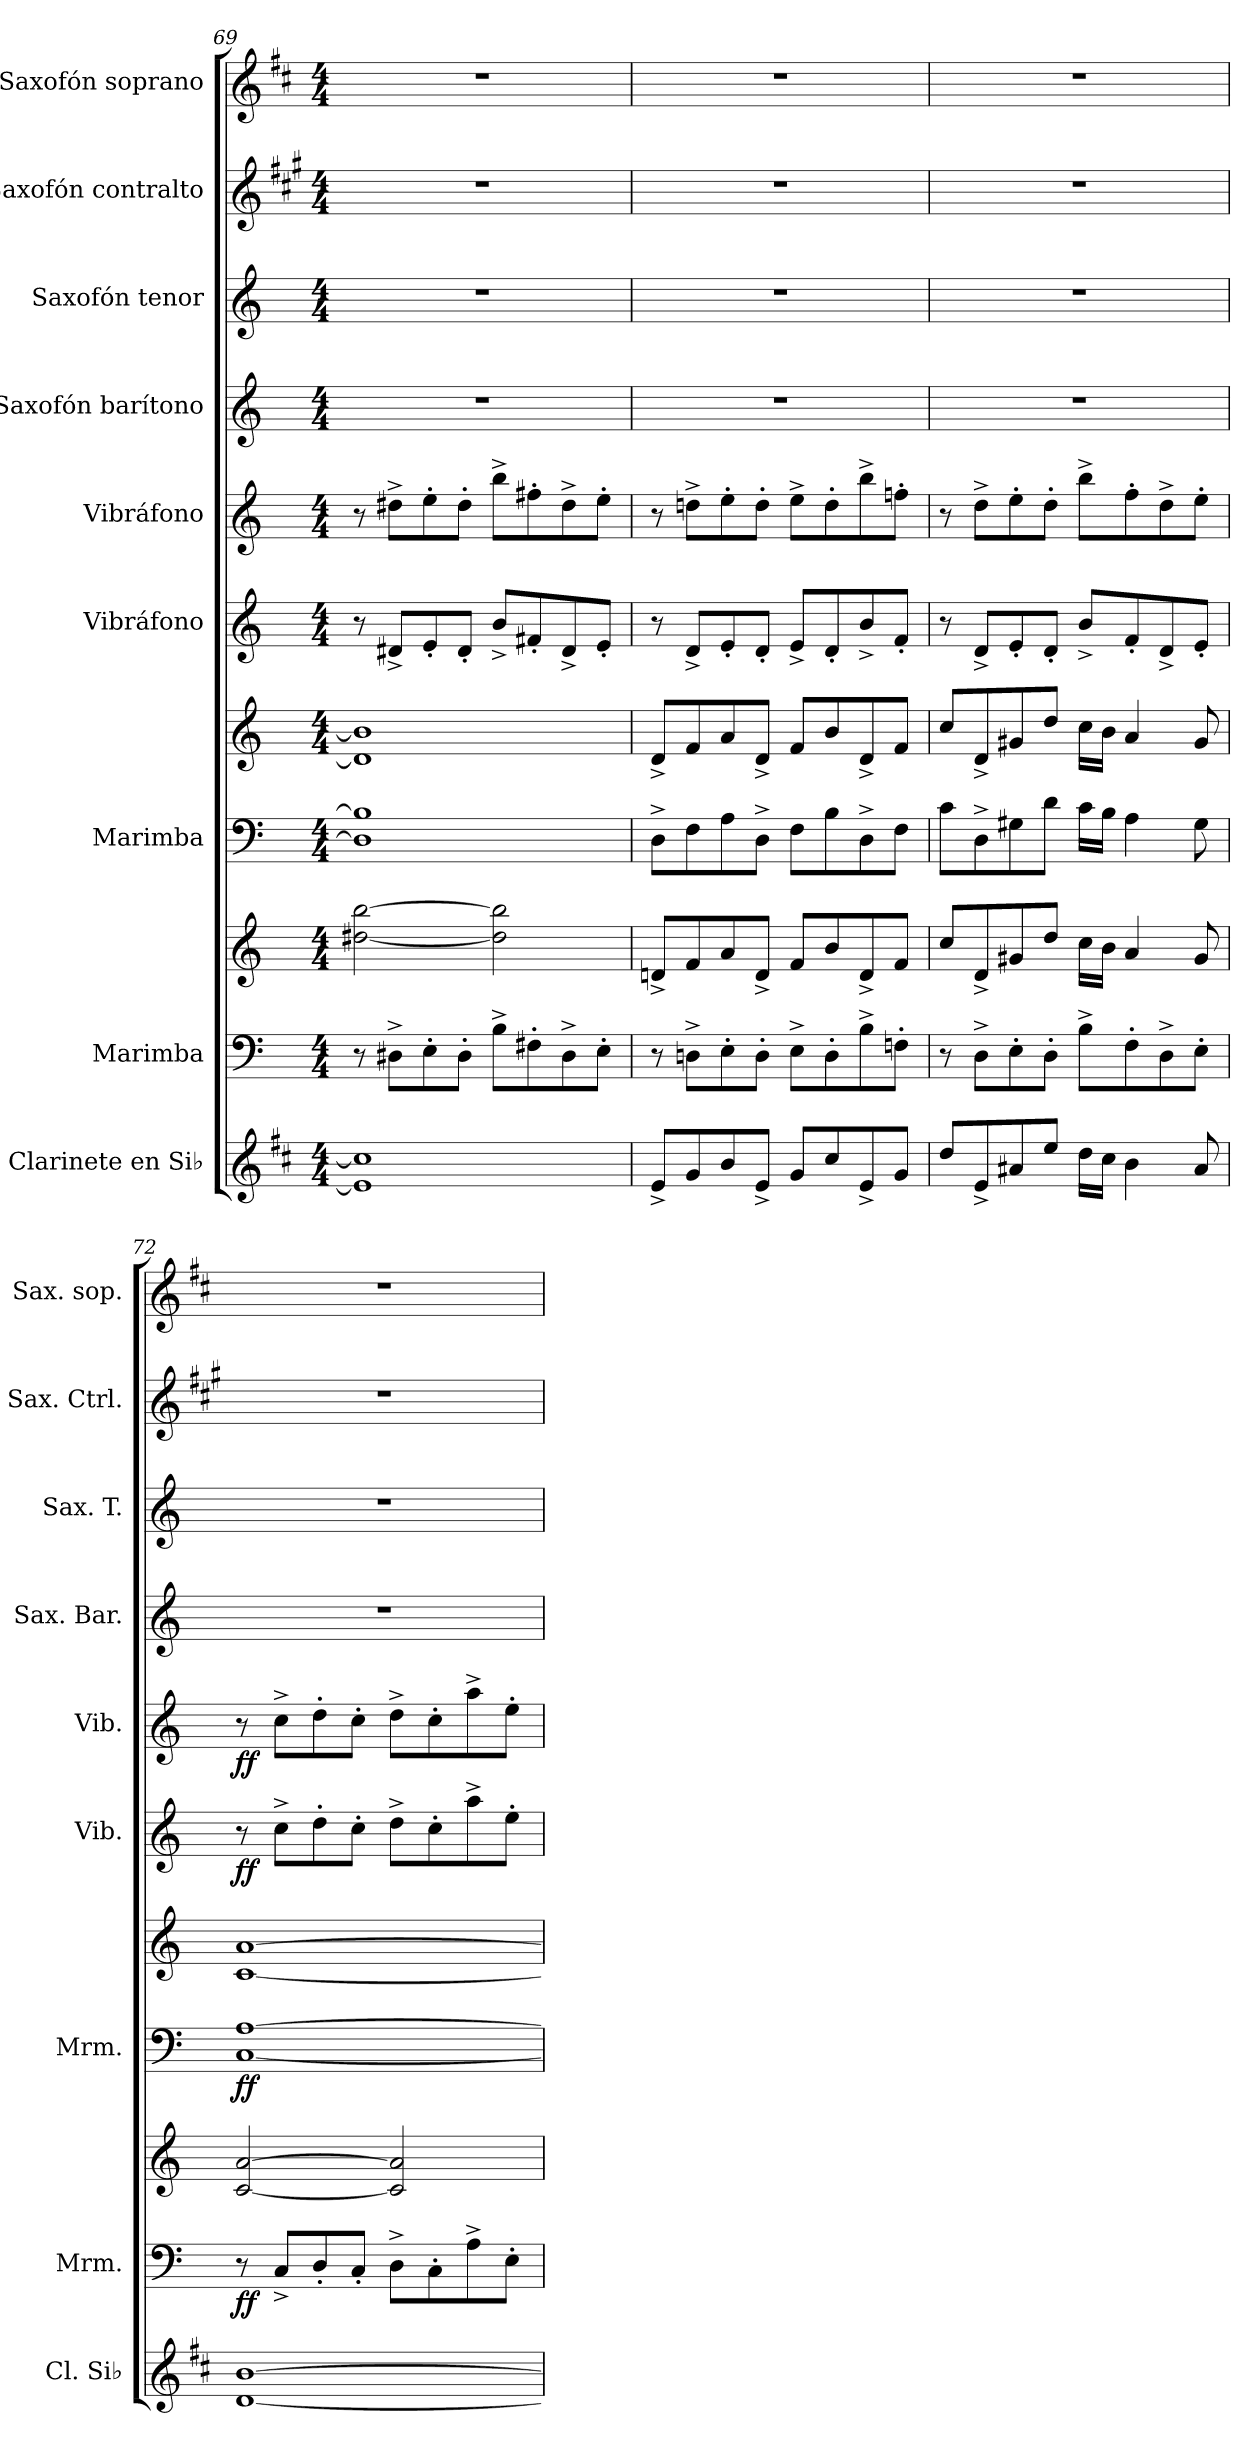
**kern	**kern	**kern	**dynam	**kern	**kern	**dynam	**kern	**dynam	**kern	**dynam	**kern	**kern	**kern	**kern
*part9	*part8	*part8	*part8	*part7	*part7	*part7	*part6	*part6	*part5	*part5	*part4	*part3	*part2	*part1
*staff11	*staff10	*staff9	*staff9/10	*staff8	*staff7	*staff7/8	*staff6	*staff6	*staff5	*staff5	*staff4	*staff3	*staff2	*staff1
*I"Clarinete en Si♭	*I"Marimba	*	*	*I"Marimba	*	*	*I"Vibráfono	*	*I"Vibráfono	*	*I"Saxofón barítono	*I"Saxofón tenor	*I"Saxofón contralto	*I"Saxofón soprano
*I'Cl. Si♭	*I'Mrm.	*	*	*I'Mrm.	*	*	*I'Vib.	*	*I'Vib.	*	*I'Sax. Bar.	*I'Sax. T.	*I'Sax. Ctrl.	*I'Sax. sop.
*clefG2	*clefF4	*clefG2	*	*clefF4	*clefG2	*	*clefG2	*	*clefG2	*	*clefG2	*clefG2	*clefG2	*clefG2
*ITrd1c2	*	*	*	*	*	*	*	*	*	*	*ITrd12c21	*ITrd8c14	*ITrd5c9	*ITrd1c2
*k[]	*k[]	*k[]	*	*k[]	*k[]	*	*k[]	*	*k[]	*	*k[]	*k[]	*k[]	*k[]
*M4/4	*M4/4	*M4/4	*	*M4/4	*M4/4	*	*M4/4	*	*M4/4	*	*M4/4	*M4/4	*M4/4	*M4/4
=69	=69	=69	=69	=69	=69	=69	=69	=69	=69	=69	=69	=69	=69	=69
1d#] 1b]	8r	[2dd#X\ [2bb\	.	1D#] 1B]	1d#] 1b]	.	8r	.	8r	.	1r	1r	1r	1r
.	8D#X^\L	.	.	.	.	.	8d#X^/L	.	8dd#X^\L	.	.	.	.	.
.	8E'\	.	.	.	.	.	8e'/	.	8ee'\	.	.	.	.	.
.	8D#'\J	.	.	.	.	.	8d#'/J	.	8dd#'\J	.	.	.	.	.
.	8B^\L	2dd#\] 2bb\]	.	.	.	.	8b^/L	.	8bb^\L	.	.	.	.	.
.	8F#X'\	.	.	.	.	.	8f#X'/	.	8ff#X'\	.	.	.	.	.
.	8D#^\	.	.	.	.	.	8d#^/	.	8dd#^\	.	.	.	.	.
.	8E'\J	.	.	.	.	.	8e'/J	.	8ee'\J	.	.	.	.	.
=70	=70	=70	=70	=70	=70	=70	=70	=70	=70	=70	=70	=70	=70	=70
8d^/L	8r	8dn^/L	.	8D^\L	8d^/L	.	8r	.	8r	.	1r	1r	1r	1r
8f/	8Dn^\L	8f/	.	8F\	8f/	.	8d^/L	.	8ddn^\L	.	.	.	.	.
8a/	8E'\	8a/	.	8A\	8a/	.	8e'/	.	8ee'\	.	.	.	.	.
8d^/J	8D'\J	8d^/J	.	8D^\J	8d^/J	.	8d'/J	.	8dd'\J	.	.	.	.	.
8f/L	8E^\L	8f/L	.	8F\L	8f/L	.	8e^/L	.	8ee^\L	.	.	.	.	.
8b/	8D'\	8b/	.	8B\	8b/	.	8d'/	.	8dd'\	.	.	.	.	.
8d^/	8B^\	8d^/	.	8D^\	8d^/	.	8b^/	.	8bb^\	.	.	.	.	.
8f/J	8Fn'\J	8f/J	.	8F\J	8f/J	.	8f'/J	.	8ffn'\J	.	.	.	.	.
=71	=71	=71	=71	=71	=71	=71	=71	=71	=71	=71	=71	=71	=71	=71
8cc/L	8r	8cc/L	.	8c\L	8cc/L	.	8r	.	8r	.	1r	1r	1r	1r
8d^/	8D^\L	8d^/	.	8D^\	8d^/	.	8d^/L	.	8dd^\L	.	.	.	.	.
8g#X/	8E'\	8g#X/	.	8G#X\	8g#X/	.	8e'/	.	8ee'\	.	.	.	.	.
8dd/J	8D'\J	8dd/J	.	8d\J	8dd/J	.	8d'/J	.	8dd'\J	.	.	.	.	.
16cc\LL	8B^\L	16cc\LL	.	16c\LL	16cc\LL	.	8b^/L	.	8bb^\L	.	.	.	.	.
16b\JJ	.	16b\JJ	.	16B\JJ	16b\JJ	.	.	.	.	.	.	.	.	.
4a\	8F'\	4a/	.	4A\	4a/	.	8f'/	.	8ff'\	.	.	.	.	.
.	8D^\	.	.	.	.	.	8d^/	.	8dd^\	.	.	.	.	.
8g#/	8E'\J	8g#/	.	8G#\	8g#/	.	8e'/J	.	8ee'\J	.	.	.	.	.
!!LO:PB:g=z
=72	=72	=72	=72	=72	=72	=72	=72	=72	=72	=72	=72	=72	=72	=72
!	!	!	!LO:DY:b=2	!	!	!	!	!	!	!	!	!	!	!
!	!	!	!LO:DY:n=1:b=2	!	!	!LO:DY:b=2	!	!	!	!	!	!	!	!
!	!	!	!	!	!	!LO:DY:n=1:b=2	!	!LO:DY:b	!	!	!	!	!	!
!	!	!	!	!	!	!	!	!LO:DY:n=1:b	!	!LO:DY:b	!	!	!	!
!	!	!	!	!	!	!	!	!	!	!LO:DY:n=1:b	!	!	!	!
[1c [1a	8r	[2c/ [2a/	f f	[1C [1A	[1c [1a	f f	8r	f f	8r	f f	1r	1r	1r	1r
.	8C^/L	.	.	.	.	.	8cc^\L	.	8cc^\L	.	.	.	.	.
.	8D'/	.	.	.	.	.	8dd'\	.	8dd'\	.	.	.	.	.
.	8C'/J	.	.	.	.	.	8cc'\J	.	8cc'\J	.	.	.	.	.
.	8D^\L	2c/] 2a/]	.	.	.	.	8dd^\L	.	8dd^\L	.	.	.	.	.
.	8C'\	.	.	.	.	.	8cc'\	.	8cc'\	.	.	.	.	.
.	8A^\	.	.	.	.	.	8aa^\	.	8aa^\	.	.	.	.	.
.	8E'\J	.	.	.	.	.	8ee'\J	.	8ee'\J	.	.	.	.	.
=	=	=	=	=	=	=	=	=	=	=	=	=	=	=
*-	*-	*-	*-	*-	*-	*-	*-	*-	*-	*-	*-	*-	*-	*-
